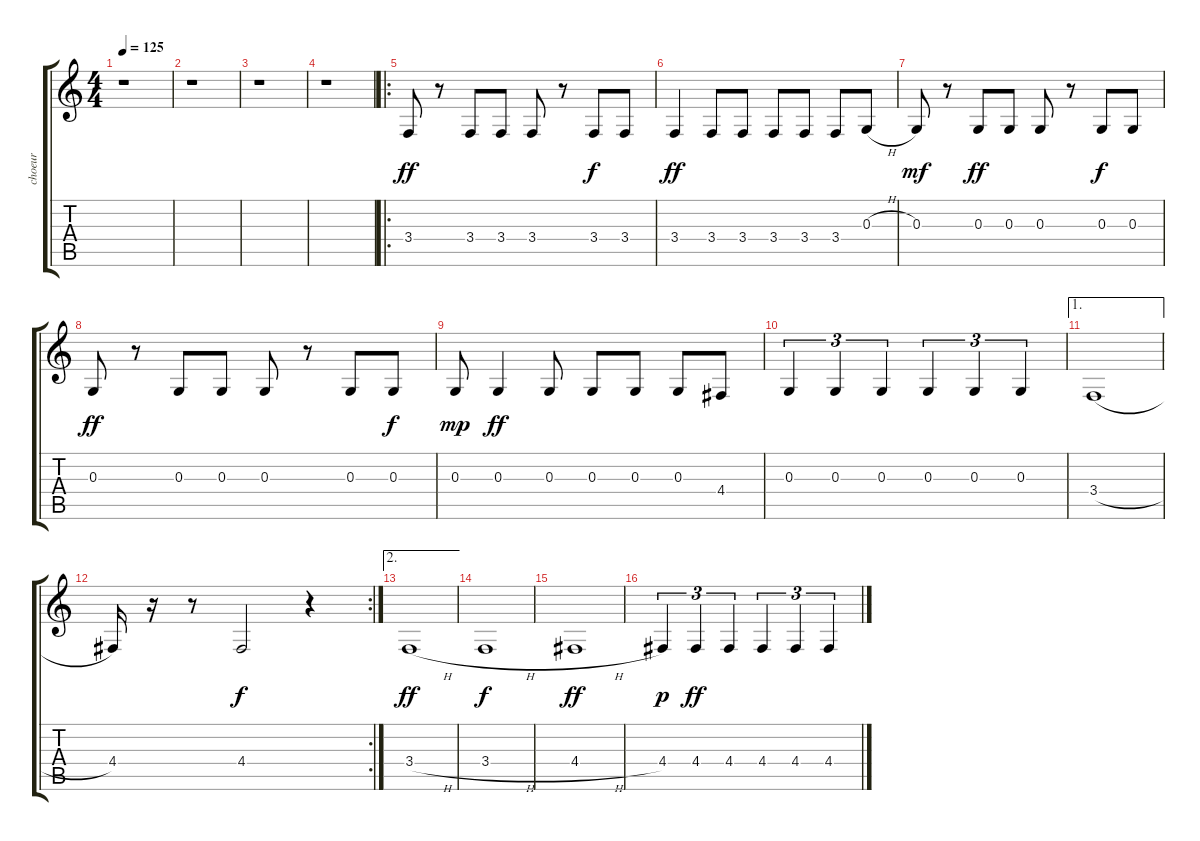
\track ("choeur" "choeur") {instrument whistle}
\staff {score tabs}
\tuning (E4 B3 G3 D3 A2 E2) {hide}
\ts (4 4)
\tempo 125
\clef g2
\ks c
r.1{dy ff instrument whistle} |
r.1 |
r.1 |
r.1 |
\ro
3.4.8 r.8 3.4.8 3.4.8 3.4.8 r.8 3.4.8{dy f} 3.4.8 |
3.4.4{dy ff} 3.4.8 3.4.8 3.4.8 3.4.8 3.4.8 0.3{h}.8 |
0.3.8{dy mf} r.8 0.3.8{dy ff} 0.3.8 0.3.8 r.8 0.3.8{dy f} 0.3.8 |
0.3.8{dy ff} r.8 0.3.8 0.3.8 0.3.8 r.8 0.3.8 0.3.8{dy f} |
0.3.8{dy mp} 0.3.4{dy ff} 0.3.8 0.3.8 0.3.8 0.3.8 4.4.8 |
0.3.4{tu (3 2)} 0.3.4{tu (3 2)} 0.3.4{tu (3 2)} 0.3.4{tu (3 2)} 0.3.4{tu (3 2)} 0.3.4{tu (3 2)} |
\ae 1
3.4{h}.1 |
\rc 2
4.4.16 r.16 r.8 4.4.2{dy f} r.4 |
\ae 2
3.4{h}.1{dy ff} |
3.4{h}.1{dy f} |
4.4{h}.1{dy ff} |
4.4.4{tu (3 2) dy p} 4.4.4{tu (3 2) dy ff} 4.4.4{tu (3 2)} 4.4.4{tu (3 2)} 4.4.4{tu (3 2)} 4.4.4{tu (3 2)}
